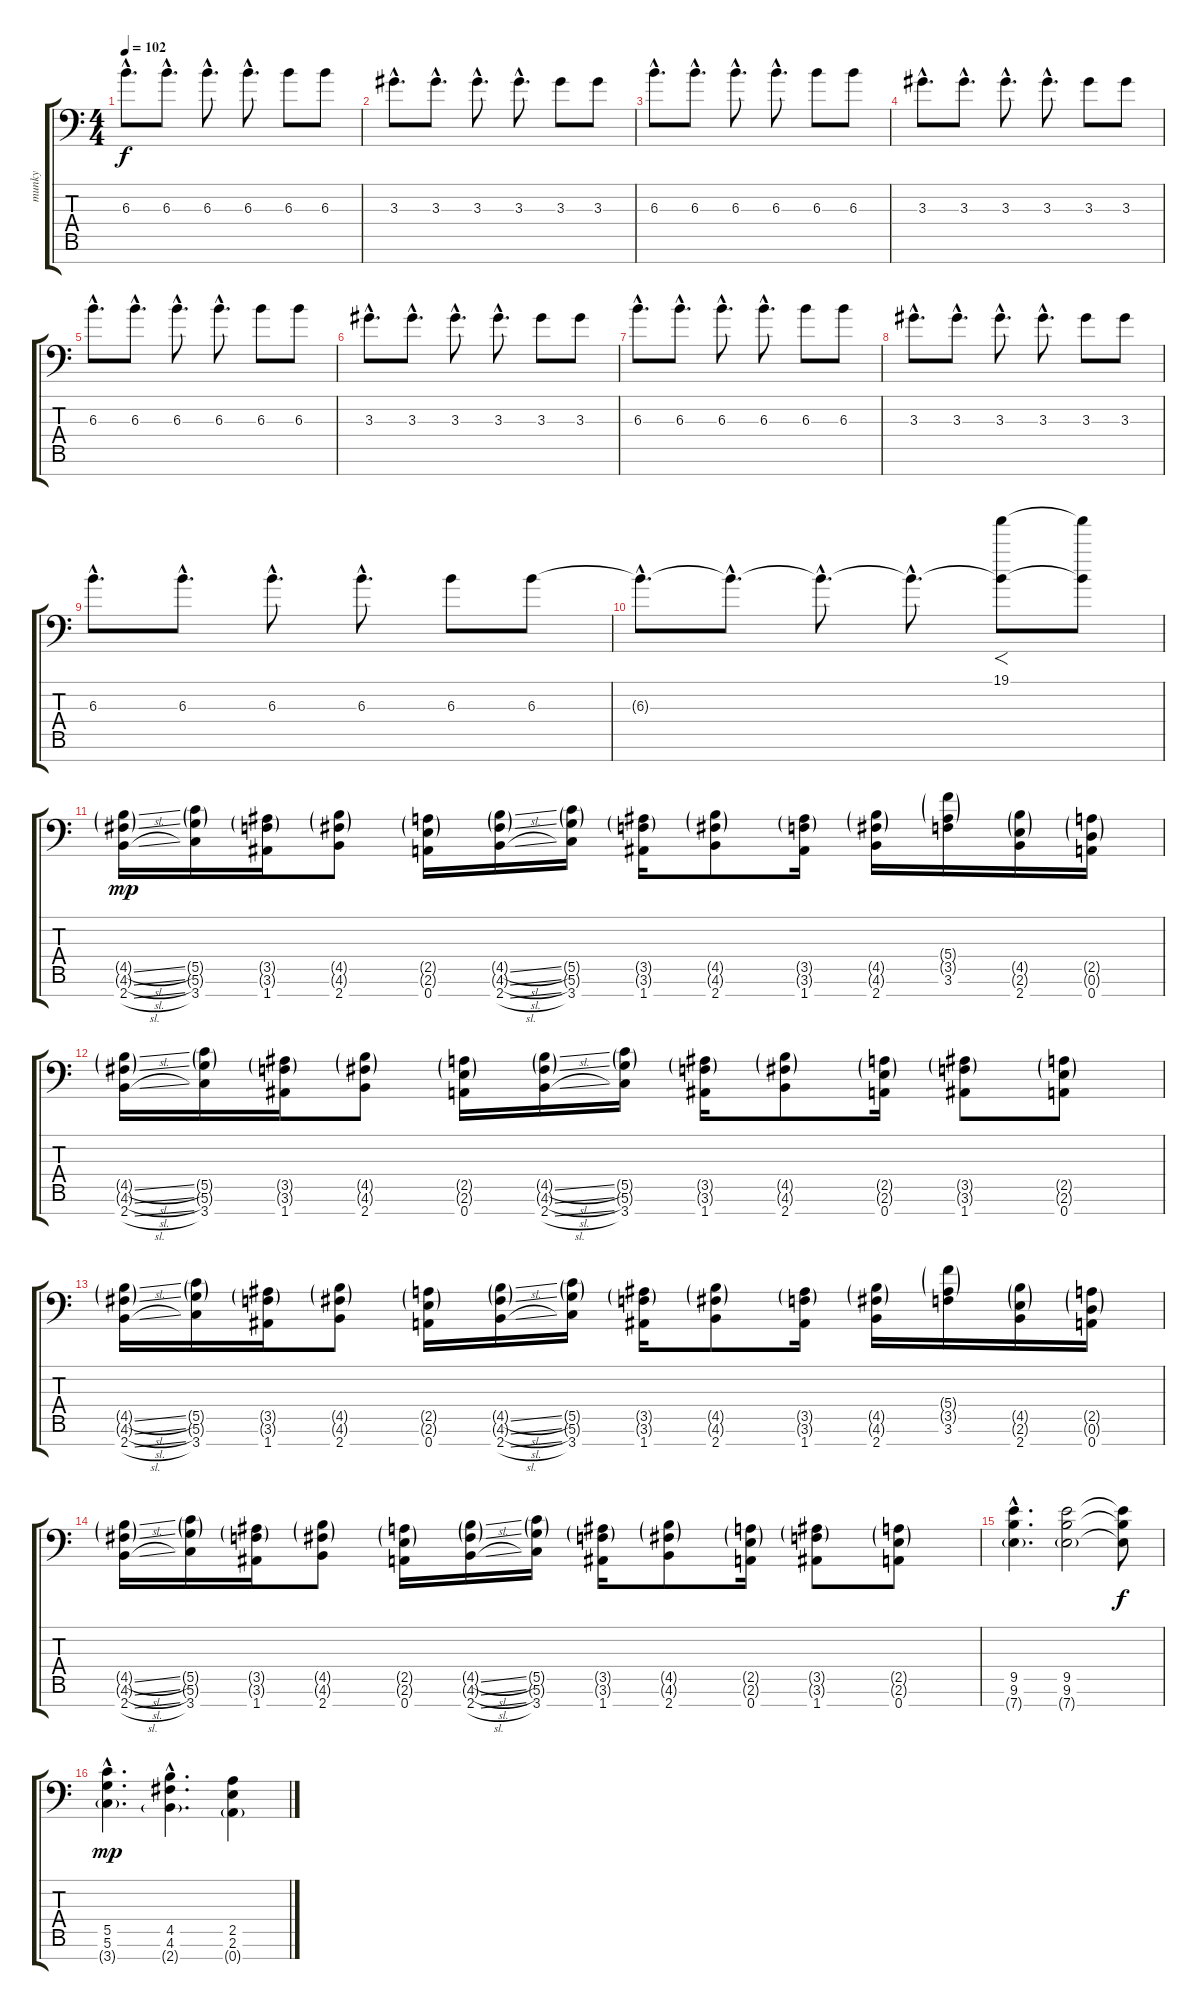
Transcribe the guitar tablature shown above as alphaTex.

\track ("munky" "munky") {instrument overdrivenguitar}
\staff {score tabs}
\tuning (D4 A3 F3 C3 G2 D2 A1) {hide}
\ts (4 4)
\tempo 102
\clef f4
\ks c
6.3{hac}.8{d dy f volume 7 instrument guitarharmonics} 6.3{hac}.8{d} 6.3{hac}.8{d} 6.3{hac}.8{d} 6.3.8 6.3.8 |
3.3{hac}.8{d} 3.3{hac}.8{d} 3.3{hac}.8{d} 3.3{hac}.8{d} 3.3.8 3.3.8 |
6.3{hac}.8{d volume 7 instrument guitarharmonics} 6.3{hac}.8{d} 6.3{hac}.8{d} 6.3{hac}.8{d} 6.3.8 6.3.8 |
3.3{hac}.8{d} 3.3{hac}.8{d} 3.3{hac}.8{d} 3.3{hac}.8{d} 3.3.8 3.3.8 |
6.3{hac}.8{d volume 7 instrument guitarharmonics} 6.3{hac}.8{d} 6.3{hac}.8{d} 6.3{hac}.8{d} 6.3.8 6.3.8 |
3.3{hac}.8{d} 3.3{hac}.8{d} 3.3{hac}.8{d} 3.3{hac}.8{d} 3.3.8 3.3.8 |
6.3{hac}.8{d volume 7 instrument guitarharmonics} 6.3{hac}.8{d} 6.3{hac}.8{d} 6.3{hac}.8{d} 6.3.8 6.3.8 |
3.3{hac}.8{d} 3.3{hac}.8{d} 3.3{hac}.8{d} 3.3{hac}.8{d} 3.3.8 3.3.8 |
6.3{hac}.8{d volume 7 instrument guitarharmonics} 6.3{hac}.8{d} 6.3{hac}.8{d} 6.3{hac}.8{d} 6.3.8 6.3.8 |
6.3{hac t}.8{d volume 11 instrument overdrivenguitar} 6.3{hac t}.8{d} 6.3{hac t}.8{d} 6.3{hac t}.8{d} (19.1 6.3{t}).8{f} (19.1{t} 6.3{t}).8 |
(4.5{sl g} 4.6{sl g} 2.7{sl}).16{dy mp} (5.5{g} 5.6{g} 3.7).16 (3.5{g} 3.6{g} 1.7).16 (4.5{g} 4.6{g} 2.7).8 (2.5{g} 2.6{g} 0.7).16 (4.5{sl g} 4.6{sl g} 2.7{sl}).16 (5.5{g} 5.6{g} 3.7).16 (3.5{g} 3.6{g} 1.7).16 (4.5{g} 4.6{g} 2.7).8 (3.5{g} 3.6{g} 1.7).16 (4.5{g} 4.6{g} 2.7).16 (5.4{g} 3.5{g} 3.6).16 (4.5{g} 2.6{g} 2.7).16 (2.5{g} 0.6{g} 0.7).16 |
(4.5{sl g} 4.6{sl g} 2.7{sl}).16 (5.5{g} 5.6{g} 3.7).16 (3.5{g} 3.6{g} 1.7).16 (4.5{g} 4.6{g} 2.7).8 (2.5{g} 2.6{g} 0.7).16 (4.5{sl g} 4.6{sl g} 2.7{sl}).16 (5.5{g} 5.6{g} 3.7).16 (3.5{g} 3.6{g} 1.7).16 (4.5{g} 4.6{g} 2.7).8 (2.5{g} 2.6{g} 0.7).16 (3.5{g} 3.6{g} 1.7).8 (2.5{g} 2.6{g} 0.7).8 |
(4.5{sl g} 4.6{sl g} 2.7{sl}).16 (5.5{g} 5.6{g} 3.7).16 (3.5{g} 3.6{g} 1.7).16 (4.5{g} 4.6{g} 2.7).8 (2.5{g} 2.6{g} 0.7).16 (4.5{sl g} 4.6{sl g} 2.7{sl}).16 (5.5{g} 5.6{g} 3.7).16 (3.5{g} 3.6{g} 1.7).16 (4.5{g} 4.6{g} 2.7).8 (3.5{g} 3.6{g} 1.7).16 (4.5{g} 4.6{g} 2.7).16 (5.4{g} 3.5{g} 3.6).16 (4.5{g} 2.6{g} 2.7).16 (2.5{g} 0.6{g} 0.7).16 |
(4.5{sl g} 4.6{sl g} 2.7{sl}).16 (5.5{g} 5.6{g} 3.7).16 (3.5{g} 3.6{g} 1.7).16 (4.5{g} 4.6{g} 2.7).8 (2.5{g} 2.6{g} 0.7).16 (4.5{sl g} 4.6{sl g} 2.7{sl}).16 (5.5{g} 5.6{g} 3.7).16 (3.5{g} 3.6{g} 1.7).16 (4.5{g} 4.6{g} 2.7).8 (2.5{g} 2.6{g} 0.7).16 (3.5{g} 3.6{g} 1.7).8 (2.5{g} 2.6{g} 0.7).8 |
(9.5{hac} 9.6{hac} 7.7{g hac}).4{d} (9.5 9.6 7.7{g}).2 (9.5{t} 9.6{t} 7.7{t}).8{dy f} |
(5.5{hac} 5.6{hac} 3.7{g hac}).4{d dy mp} (4.5{hac} 4.6{hac} 2.7{g hac}).4{d} (2.5 2.6 0.7{g}).4
